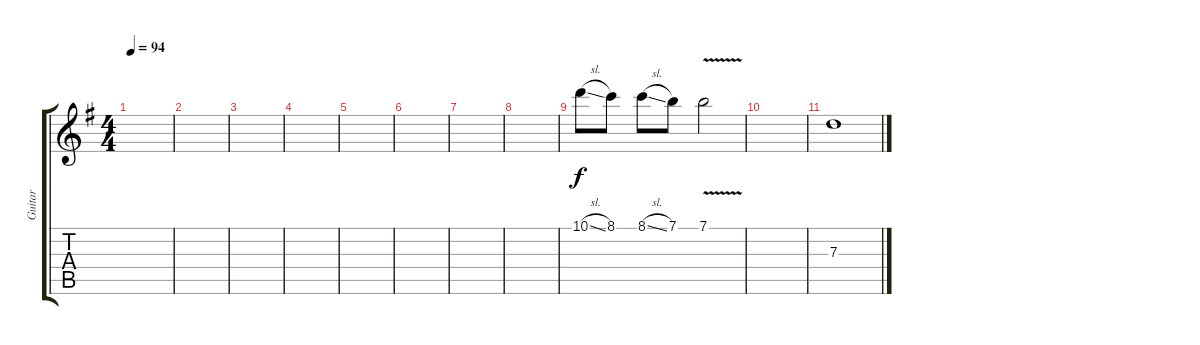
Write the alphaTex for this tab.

\track ("Guitar" "Guitar") {instrument electricguitarjazz}
\staff {score tabs}
\tuning (E4 B3 G3 D3 A2 E2) {hide}
\ts (4 4)
\tempo 94
\clef g2
\ks g
|
|
|
|
|
|
|
|
10.1{sl}.8 8.1.8 8.1{sl}.8 7.1.8 7.1{v}.2 |
|
7.3.1
